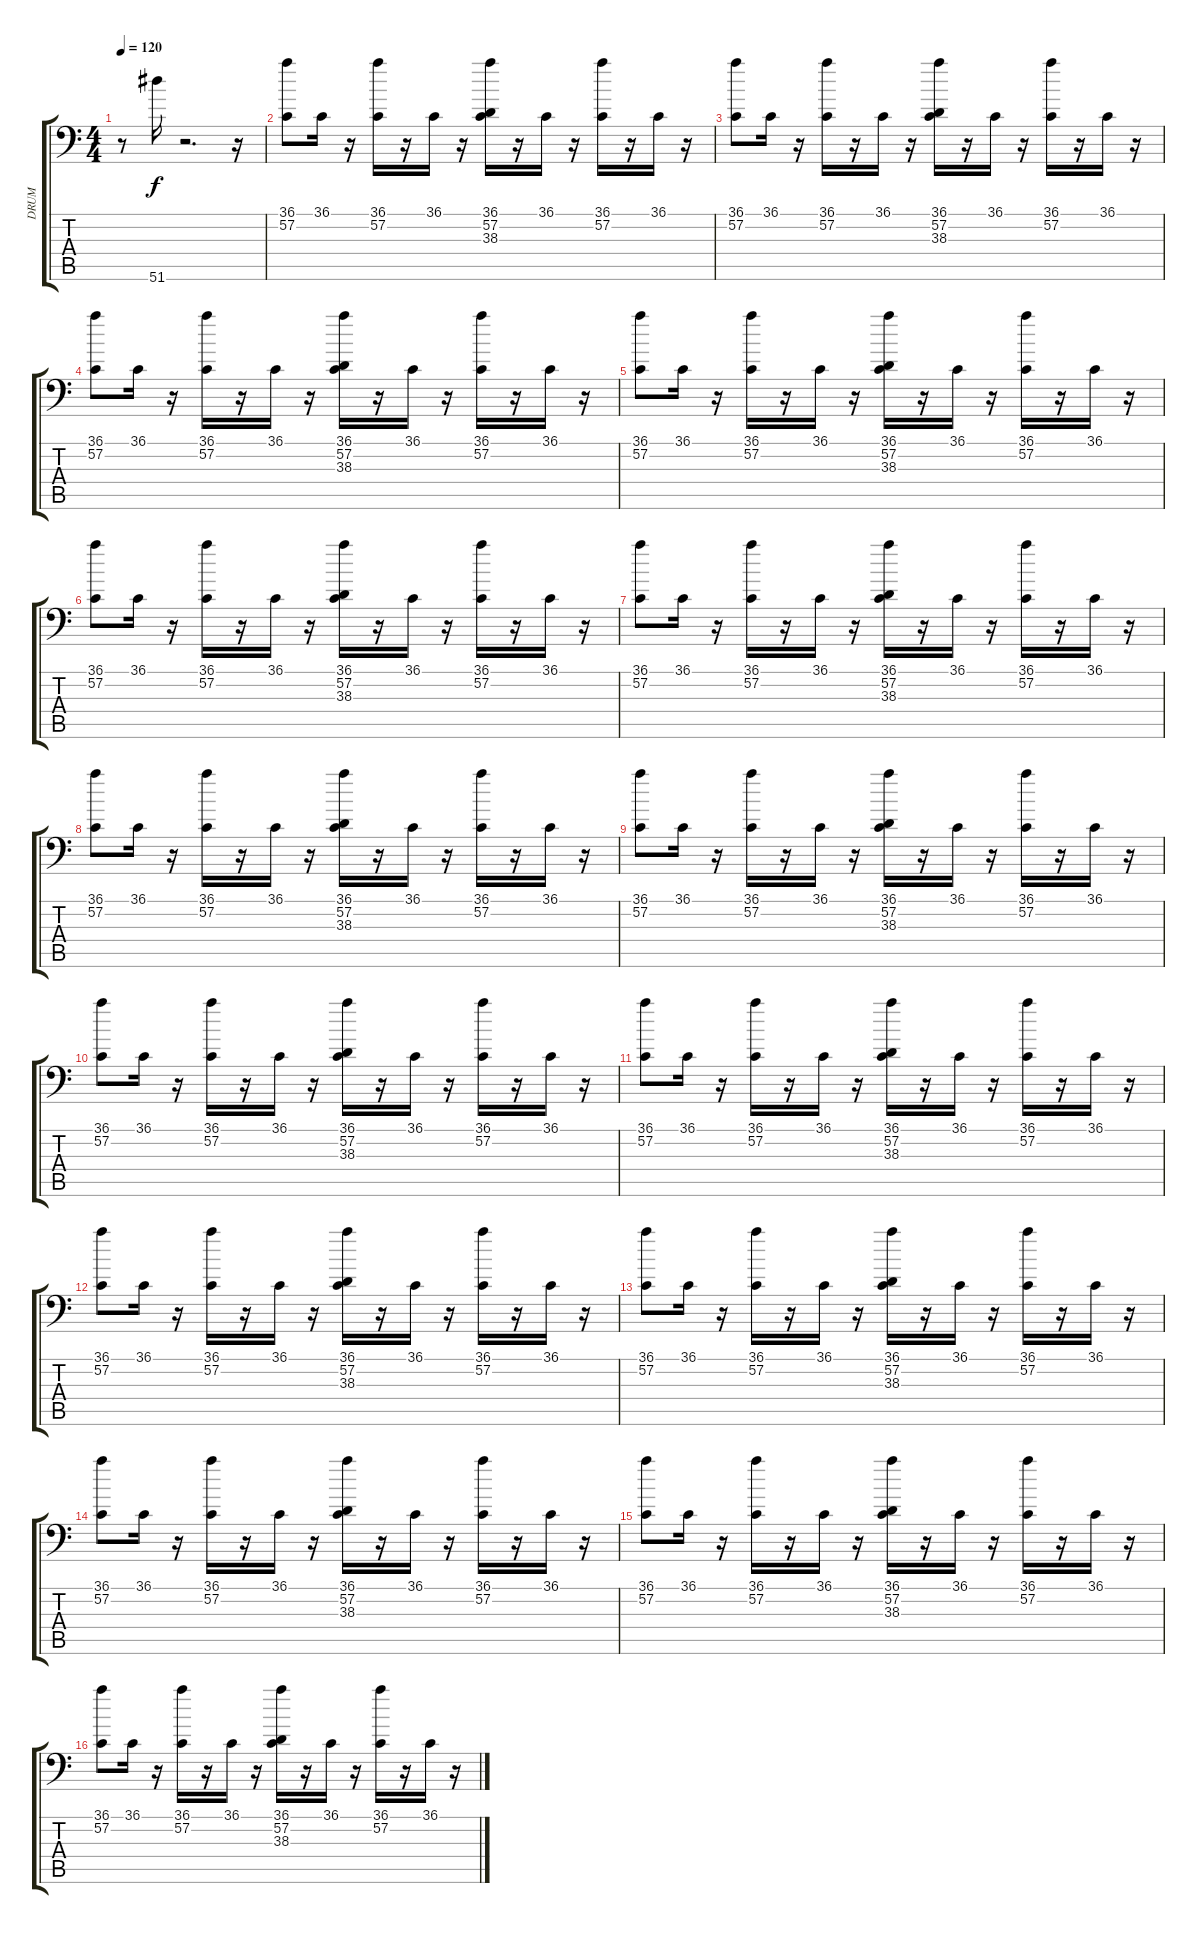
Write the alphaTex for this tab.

\track ("DRUM" "DRUM") {instrument acousticgrandpiano}
\staff {score tabs}
\tuning (C-1 C-1 C-1 C-1 C-1 C-1) {hide}
\ts (4 4)
\tempo 120
\clef f4
\ks c
r.8{dy f} 51.6.16 r.2{d} r.16 |
(36.1 57.2).8 36.1.16 r.16 (36.1 57.2).16 r.16 36.1.16 r.16 (36.1 57.2 38.3).16 r.16 36.1.16 r.16 (36.1 57.2).16 r.16 36.1.16 r.16 |
(36.1 57.2).8 36.1.16 r.16 (36.1 57.2).16 r.16 36.1.16 r.16 (36.1 57.2 38.3).16 r.16 36.1.16 r.16 (36.1 57.2).16 r.16 36.1.16 r.16 |
(36.1 57.2).8 36.1.16 r.16 (36.1 57.2).16 r.16 36.1.16 r.16 (36.1 57.2 38.3).16 r.16 36.1.16 r.16 (36.1 57.2).16 r.16 36.1.16 r.16 |
(36.1 57.2).8 36.1.16 r.16 (36.1 57.2).16 r.16 36.1.16 r.16 (36.1 57.2 38.3).16 r.16 36.1.16 r.16 (36.1 57.2).16 r.16 36.1.16 r.16 |
(36.1 57.2).8 36.1.16 r.16 (36.1 57.2).16 r.16 36.1.16 r.16 (36.1 57.2 38.3).16 r.16 36.1.16 r.16 (36.1 57.2).16 r.16 36.1.16 r.16 |
(36.1 57.2).8 36.1.16 r.16 (36.1 57.2).16 r.16 36.1.16 r.16 (36.1 57.2 38.3).16 r.16 36.1.16 r.16 (36.1 57.2).16 r.16 36.1.16 r.16 |
(36.1 57.2).8 36.1.16 r.16 (36.1 57.2).16 r.16 36.1.16 r.16 (36.1 57.2 38.3).16 r.16 36.1.16 r.16 (36.1 57.2).16 r.16 36.1.16 r.16 |
(36.1 57.2).8 36.1.16 r.16 (36.1 57.2).16 r.16 36.1.16 r.16 (36.1 57.2 38.3).16 r.16 36.1.16 r.16 (36.1 57.2).16 r.16 36.1.16 r.16 |
(36.1 57.2).8 36.1.16 r.16 (36.1 57.2).16 r.16 36.1.16 r.16 (36.1 57.2 38.3).16 r.16 36.1.16 r.16 (36.1 57.2).16 r.16 36.1.16 r.16 |
(36.1 57.2).8 36.1.16 r.16 (36.1 57.2).16 r.16 36.1.16 r.16 (36.1 57.2 38.3).16 r.16 36.1.16 r.16 (36.1 57.2).16 r.16 36.1.16 r.16 |
(36.1 57.2).8 36.1.16 r.16 (36.1 57.2).16 r.16 36.1.16 r.16 (36.1 57.2 38.3).16 r.16 36.1.16 r.16 (36.1 57.2).16 r.16 36.1.16 r.16 |
(36.1 57.2).8 36.1.16 r.16 (36.1 57.2).16 r.16 36.1.16 r.16 (36.1 57.2 38.3).16 r.16 36.1.16 r.16 (36.1 57.2).16 r.16 36.1.16 r.16 |
(36.1 57.2).8 36.1.16 r.16 (36.1 57.2).16 r.16 36.1.16 r.16 (36.1 57.2 38.3).16 r.16 36.1.16 r.16 (36.1 57.2).16 r.16 36.1.16 r.16 |
(36.1 57.2).8 36.1.16 r.16 (36.1 57.2).16 r.16 36.1.16 r.16 (36.1 57.2 38.3).16 r.16 36.1.16 r.16 (36.1 57.2).16 r.16 36.1.16 r.16 |
(36.1 57.2).8 36.1.16 r.16 (36.1 57.2).16 r.16 36.1.16 r.16 (36.1 57.2 38.3).16 r.16 36.1.16 r.16 (36.1 57.2).16 r.16 36.1.16 r.16
